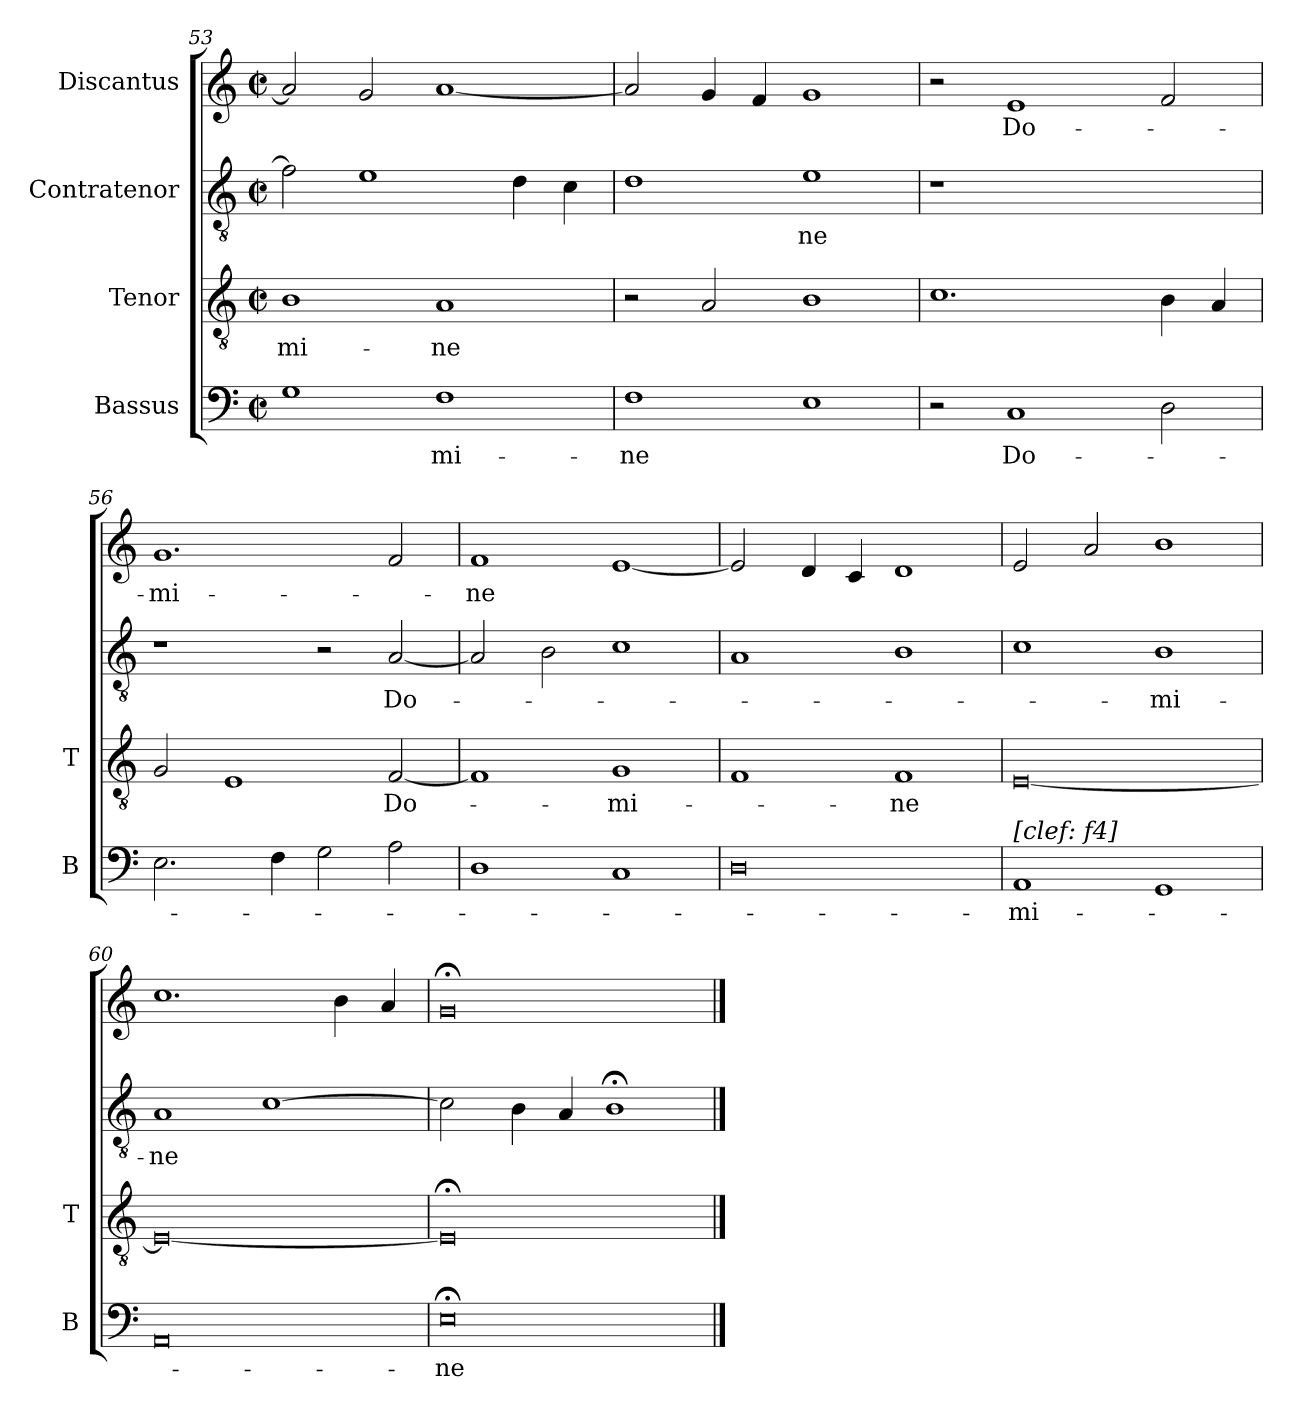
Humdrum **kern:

**kern	**text	**kern	**text	**kern	**text	**kern	**text
*part4	*part4	*part3	*part3	*part2	*part2	*part1	*part1
*staff4	*staff4	*staff3	*staff3	*staff2	*staff2	*staff1	*staff1
*I"Bassus	*	*I"Tenor	*	*I"Contratenor	*	*I"Discantus	*
*I'B	*	*I'T	*	*	*	*	*
*clefF4	*	*clefGv2	*	*clefGv2	*	*clefG2	*
*k[]	*	*k[]	*	*k[]	*	*k[]	*
*C:	*	*C:	*	*C:	*	*C:	*
*M2/2	*	*M2/2	*	*M2/2	*	*M2/2	*
*met(c|)	*	*met(c|)	*	*met(c|)	*	*met(c|)	*
=53	=53	=53	=53	=53	=53	=53	=53
!	!	!	!LO:LY:b	!	!	!	!
1G	.	1B	-mi-	2f\]	.	2a/]	.
.	.	.	.	1e	.	2g/	.
!	!LO:LY:b	!	!LO:LY:b	!	!	!	!
1F	-mi-	1A	-ne	.	.	[1a	.
.	.	.	.	4d\	.	.	.
.	.	.	.	4c\	.	.	.
=54	=54	=54	=54	=54	=54	=54	=54
!	!LO:LY:b	!	!	!	!	!	!
1F	-ne	2r	.	1d	.	2a/]	.
.	.	2A/	.	.	.	4g/	.
.	.	.	.	.	.	4f/	.
!	!	!	!	!	!LO:LY:b	!	!
1E	.	1B	.	1e	-ne	1g	.
=55	=55	=55	=55	=55	=55	=55	=55
2r	.	1.c	.	1r	.	2r	.
!	!LO:LY:b	!	!	!	!	!	!LO:LY:b
1C	Do-	.	.	.	.	1e	Do-
.	.	.	.	1ryy	.	.	.
2D\	.	4B\	.	.	.	2f/	.
.	.	4A/	.	.	.	.	.
=56	=56	=56	=56	=56	=56	=56	=56
!	!	!	!	!	!	!	!LO:LY:b
2.E\	.	2G/	.	1r	.	1.g	-mi-
.	.	1E	.	.	.	.	.
4F\	.	.	.	.	.	.	.
2G\	.	.	.	2r	.	.	.
!	!	!	!LO:LY:b	!	!LO:LY:b	!	!
2A\	.	[2F/	Do-	[2A/	Do-	2f/	.
!!LO:LB:g=z
=57	=57	=57	=57	=57	=57	=57	=57
!	!	!	!	!	!	!	!LO:LY:b
1D	.	1F]	.	2A/]	.	1f	-ne
.	.	.	.	2B\	.	.	.
!	!	!	!LO:LY:b	!	!	!	!
1C	.	1G	-mi-	1c	.	[1e	.
=58	=58	=58	=58	=58	=58	=58	=58
0D	.	1F	.	1A	.	2e/]	.
.	.	.	.	.	.	4d/	.
.	.	.	.	.	.	4c/	.
!	!	!	!LO:LY:b	!	!	!	!
.	.	1F	-ne	1B	.	1d	.
=59	=59	=59	=59	=59	=59	=59	=59
!LO:TX:a:t=[clef&colon; f4]	!	!	!	!	!	!	!
!	!LO:LY:b	!	!	!	!	!	!
1AA	-mi-	[0E	.	1c	.	2e/	.
.	.	.	.	.	.	2a/	.
!	!	!	!	!	!LO:LY:b	!	!
1GG	.	.	.	1B	-mi-	1b	.
=60	=60	=60	=60	=60	=60	=60	=60
!	!	!	!	!	!LO:LY:b	!	!
0AA	.	0E_	.	1A	-ne	1.cc	.
.	.	.	.	[1c	.	.	.
.	.	.	.	.	.	4b\	.
.	.	.	.	.	.	4a/	.
=61	=61	=61	=61	=61	=61	=61	=61
!	!LO:LY:b	!	!	!	!	!	!
0E;<	-ne	0E;<]	.	2c\]	.	0g;<	.
.	.	.	.	4B\	.	.	.
.	.	.	.	4A/	.	.	.
.	.	.	.	1B;<	.	.	.
==	==	==	==	==	==	==	==
*-	*-	*-	*-	*-	*-	*-	*-
